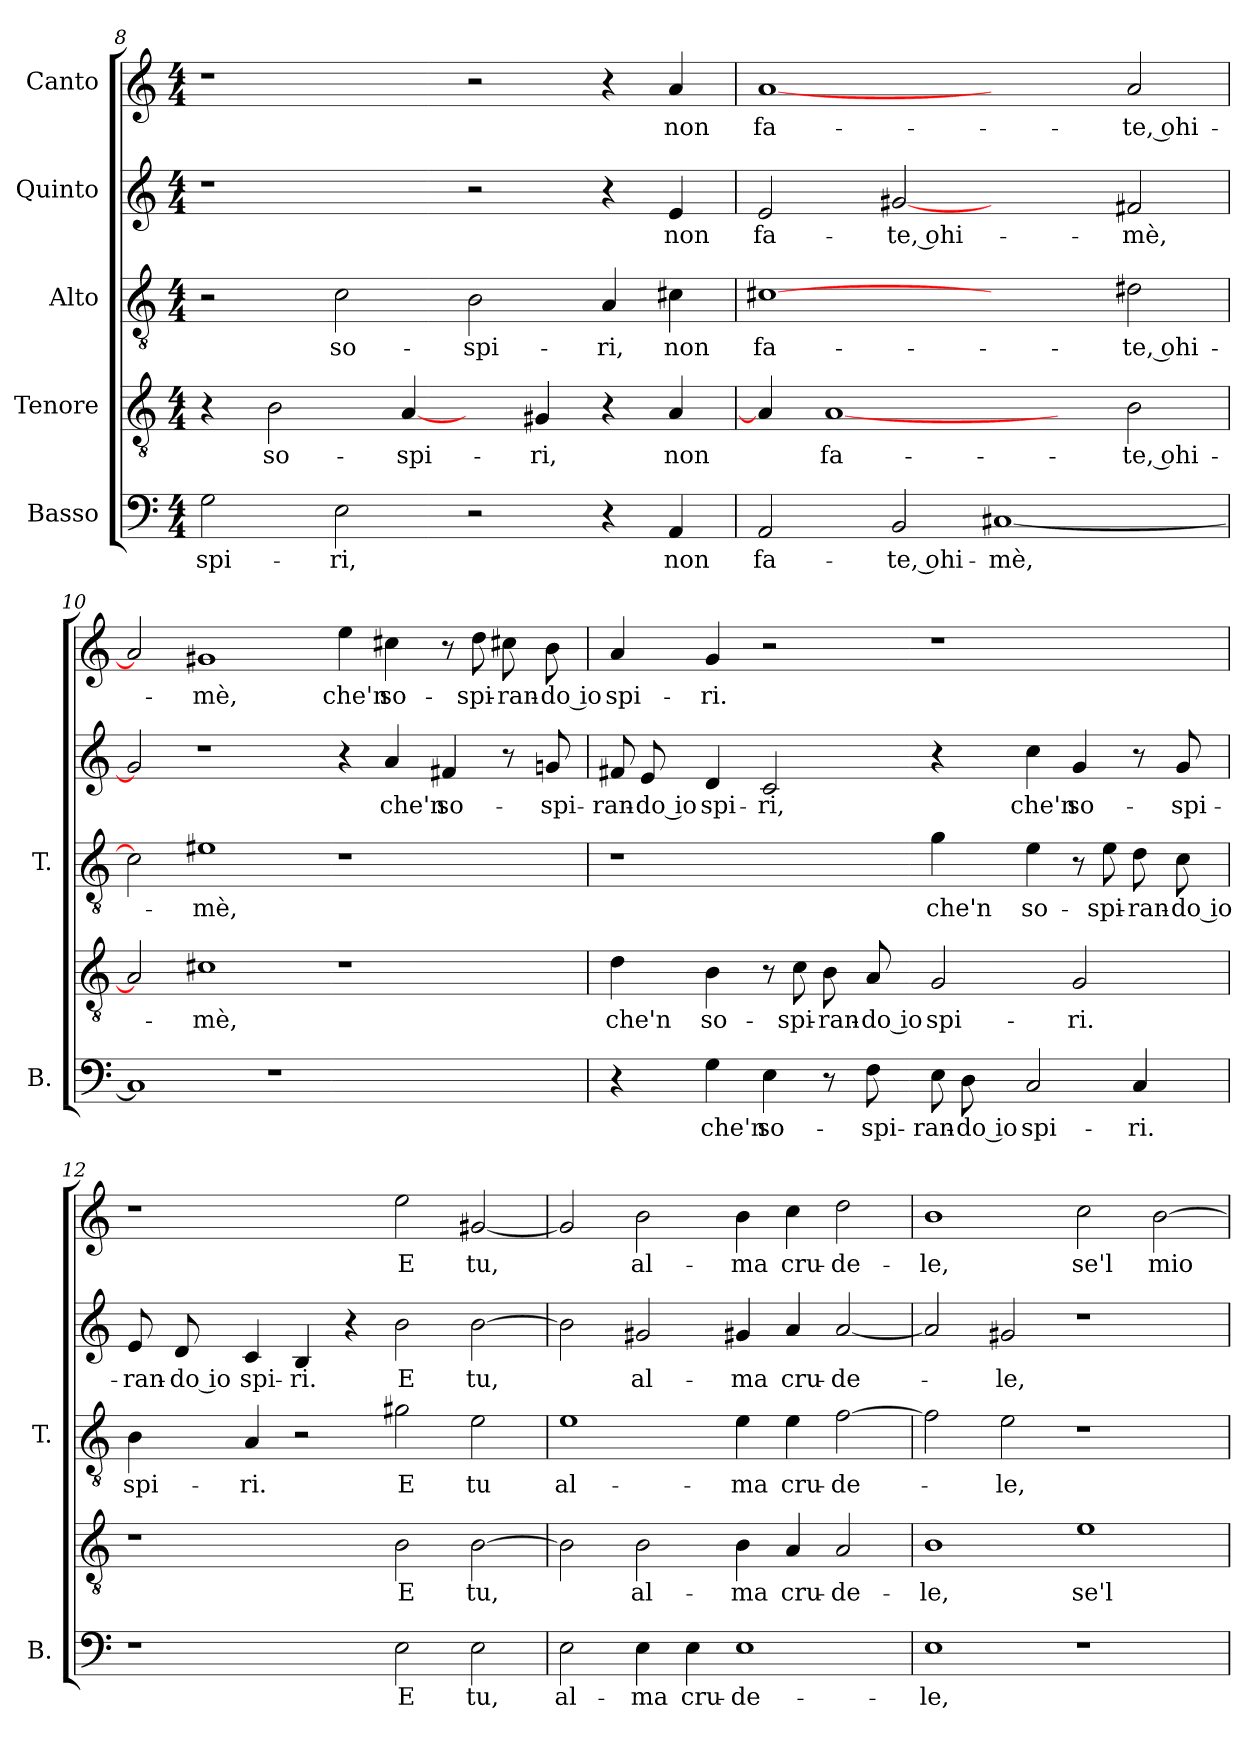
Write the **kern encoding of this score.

**kern	**text	**kern	**text	**kern	**text	**kern	**text	**kern	**text
*part5	*part5	*part4	*part4	*part3	*part3	*part2	*part2	*part1	*part1
*staff5	*staff5	*staff4	*staff4	*staff3	*staff3	*staff2	*staff2	*staff1	*staff1
*I"Basso	*	*I"Tenore	*	*I"Alto	*	*I"Quinto	*	*I"Canto	*
*I'B.	*	*	*	*I'T.	*	*	*	*	*
*clefF4	*	*clefGv2	*	*clefGv2	*	*clefG2	*	*clefG2	*
*k[]	*	*k[]	*	*k[]	*	*k[]	*	*k[]	*
*C:	*	*C:	*	*C:	*	*C:	*	*C:	*
*M4/4	*	*M4/4	*	*M4/4	*	*M4/4	*	*M4/4	*
=8	=8	=8	=8	=8	=8	=8	=8	=8	=8
2G\	-spi-	4r	.	2r	.	1r	.	1r	.
.	.	2B\	so-	.	.	.	.	.	.
2E\	-ri,	.	.	2c\	so-	.	.	.	.
.	.	[4A/	-spi-	.	.	.	.	.	.
2r	.	4ryy	.	2B\	-spi-	2r	.	2r	.
.	.	4G#X/	-ri,	.	.	.	.	.	.
4r	.	4r	.	4A/	-ri,	4r	.	4r	.
4AA/	non	4A/	non	4c#X\	non	4e/	non	4a/	non
=9	=9	=9	=9	=9	=9	=9	=9	=9	=9
2AA/	fa-	4A/]	.	[1c#X\	fa-	2e/	fa-	[1a/	fa-
.	.	[1A/	fa-	.	.	.	.	.	.
2BB/	-te, ohi-	.	.	.	.	[2g#X/	-te, ohi-	.	.
[1C#X/	-mè,	.	.	2ryy	.	2ryy	.	2ryy	.
.	.	4ryy	.	.	.	.	.	.	.
.	.	2B\	-te, ohi-	2d#X\	-te, ohi-	2f#X/	-mè,	2a/	-te, ohi-
=10	=10	=10	=10	=10	=10	=10	=10	=10	=10
1C#/]	.	2A/]	.	2c#\]	.	2g#/]	.	2a/]	.
.	.	1c#X\	-mè,	1e#X\	-mè,	1r	.	1g#X/	-mè,
1r	.	.	.	.	.	.	.	.	.
.	.	1r	.	1r	.	4r	.	4ee\	che'n
.	.	.	.	.	.	4a/	che'n	4cc#X\	so-
2ryy	.	.	.	.	.	4f#X/	so-	8r	.
.	.	.	.	.	.	.	.	8dd\	-spi-
.	.	.	.	.	.	8r	.	8cc#X\	-ran-
.	.	.	.	.	.	8g/	-spi-	8b\	-do io
=11	=11	=11	=11	=11	=11	=11	=11	=11	=11
4r	.	4d\	che'n	1r	.	8f#X/	-ran-	4a/	spi-
.	.	.	.	.	.	8e/	-do io	.	.
4G\	che'n	4B\	so-	.	.	4d/	spi-	4g/	-ri.
4E\	so-	8r	.	.	.	2c/	-ri,	2r	.
.	.	8c\	-spi-	.	.	.	.	.	.
8r	.	8B\	-ran-	.	.	.	.	.	.
8F\	-spi-	8A/	-do io	.	.	.	.	.	.
8E\	-ran-	2G/	spi-	4g\	che'n	4r	.	1r	.
8D\	-do io	.	.	.	.	.	.	.	.
2C/	spi-	.	.	4e\	so-	4cc\	che'n	.	.
.	.	2G/	-ri.	8r	.	4g/	so-	.	.
.	.	.	.	8e\	-spi-	.	.	.	.
4C/	-ri.	.	.	8d\	-ran-	8r	.	.	.
.	.	.	.	8c\	-do io	8g/	-spi-	.	.
=12	=12	=12	=12	=12	=12	=12	=12	=12	=12
1r	.	1r	.	4B\	spi-	8e/	-ran-	1r	.
.	.	.	.	.	.	8d/	-do io	.	.
.	.	.	.	4A/	-ri.	4c/	spi-	.	.
.	.	.	.	2r	.	4B/	-ri.	.	.
.	.	.	.	.	.	4r	.	.	.
2E\	E	2B\	E	2g#X\	E	2b\	E	2ee\	E
2E\	tu,	[2B\	tu,	2e\	tu	[2b\	tu,	[2g#X/	tu,
=13	=13	=13	=13	=13	=13	=13	=13	=13	=13
2E\	al-	2B\]	.	1e\	al-	2b\]	.	2g#/]	.
4E\	-ma	2B\	al-	.	.	2g#X/	al-	2b\	al-
4E\	cru-	.	.	.	.	.	.	.	.
1E\	-de-	4B\	-ma	4e\	-ma	4g#X/	-ma	4b\	-ma
.	.	4A/	cru-	4e\	cru-	4a/	cru-	4cc\	cru-
.	.	2A/	-de-	[2f\	-de-	[2a/	-de-	2dd\	-de-
=14	=14	=14	=14	=14	=14	=14	=14	=14	=14
1E\	-le,	1B\	-le,	2f\]	.	2a/]	.	1b\	-le,
.	.	.	.	2e\	-le,	2g#X/	-le,	.	.
1r	.	1e\	se'l	1r	.	1r	.	2cc\	se'l
.	.	.	.	.	.	.	.	[2b\	mio
=	=	=	=	=	=	=	=	=	=
*-	*-	*-	*-	*-	*-	*-	*-	*-	*-
